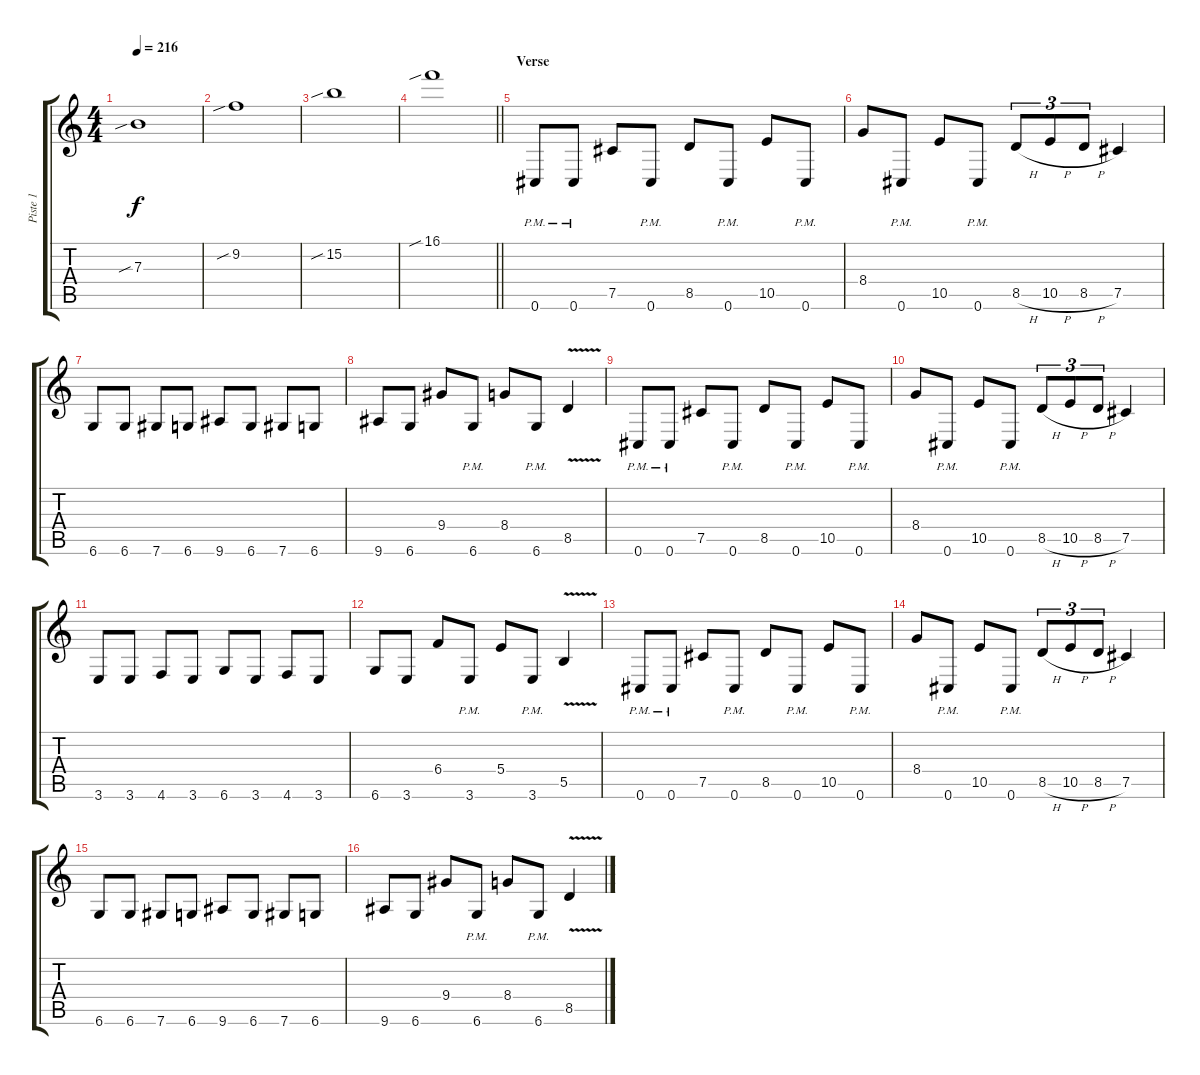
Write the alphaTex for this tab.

\track ("Piste 1" "Piste 1") {instrument distortionguitar}
\staff {score tabs}
\tuning (Db4 Ab3 E3 B2 Gb2 Db2) {hide}
\ts (4 4)
\tempo 216
\clef g2
\ks c
7.3{sib}.1{dy f} |
9.2{sib}.1 |
15.2{sib}.1 |
\barLineRight lightlight
16.1{sib}.1 |
\section ("" "Verse")
0.6{pm}.8 0.6{pm}.8 7.5.8 0.6{pm}.8 8.5.8 0.6{pm}.8 10.5.8 0.6{pm}.8 |
8.4.8 0.6{pm}.8 10.5.8 0.6{pm}.8 8.5{h}.8{tu (3 2)} 10.5{h}.8{tu (3 2)} 8.5{h}.8{tu (3 2)} 7.5.4 |
6.6.8 6.6.8 7.6.8 6.6.8 9.6.8 6.6.8 7.6.8 6.6.8 |
9.6.8 6.6.8 9.4.8 6.6{pm}.8 8.4.8 6.6{pm}.8 8.5{v}.4 |
0.6{pm}.8 0.6{pm}.8 7.5.8 0.6{pm}.8 8.5.8 0.6{pm}.8 10.5.8 0.6{pm}.8 |
8.4.8 0.6{pm}.8 10.5.8 0.6{pm}.8 8.5{h}.8{tu (3 2)} 10.5{h}.8{tu (3 2)} 8.5{h}.8{tu (3 2)} 7.5.4 |
3.6.8 3.6.8 4.6.8 3.6.8 6.6.8 3.6.8 4.6.8 3.6.8 |
6.6.8 3.6.8 6.4.8 3.6{pm}.8 5.4.8 3.6{pm}.8 5.5{v}.4 |
0.6{pm}.8 0.6{pm}.8 7.5.8 0.6{pm}.8 8.5.8 0.6{pm}.8 10.5.8 0.6{pm}.8 |
8.4.8 0.6{pm}.8 10.5.8 0.6{pm}.8 8.5{h}.8{tu (3 2)} 10.5{h}.8{tu (3 2)} 8.5{h}.8{tu (3 2)} 7.5.4 |
6.6.8 6.6.8 7.6.8 6.6.8 9.6.8 6.6.8 7.6.8 6.6.8 |
9.6.8 6.6.8 9.4.8 6.6{pm}.8 8.4.8 6.6{pm}.8 8.5{v}.4
